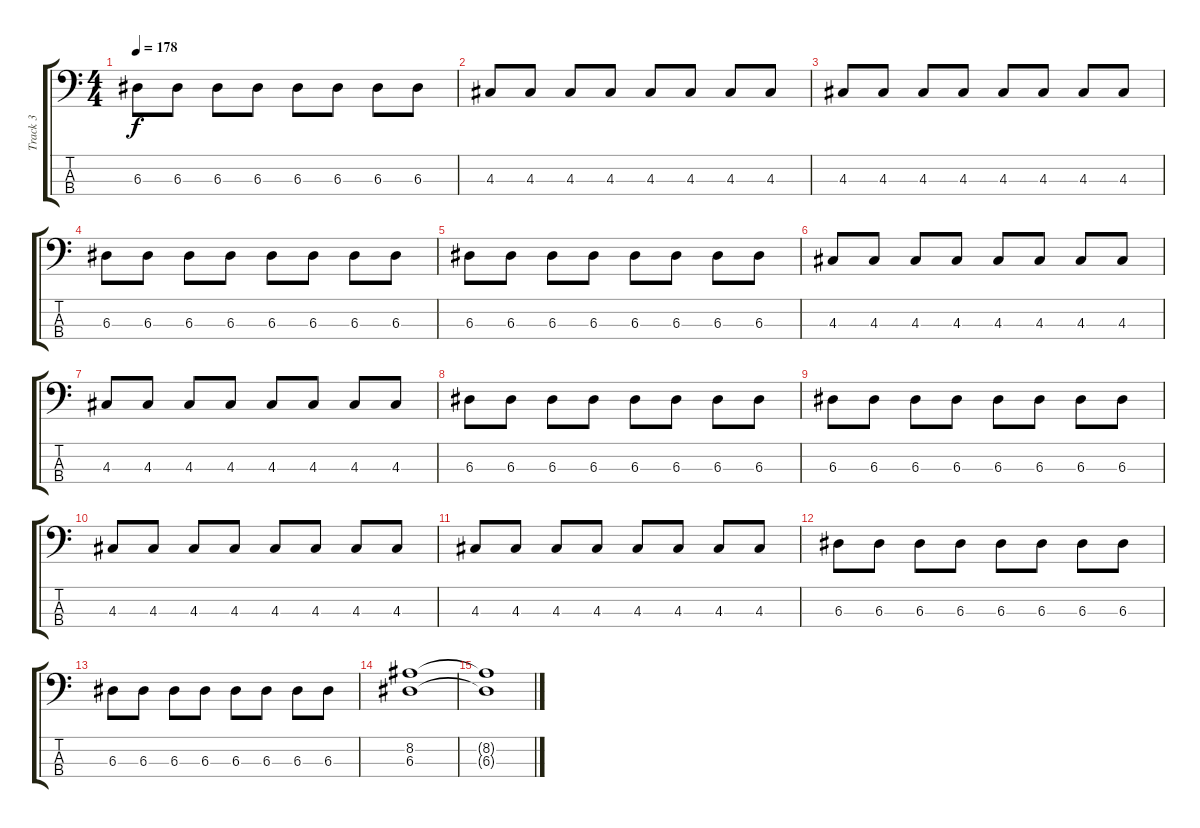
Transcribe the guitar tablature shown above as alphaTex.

\track ("Track 3" "Track 3") {instrument electricbassfinger}
\staff {score tabs}
\tuning (G2 D2 A1 E1) {hide}
\ts (4 4)
\tempo 178
\clef f4
\ks c
6.3.8{dy f} 6.3.8 6.3.8 6.3.8 6.3.8 6.3.8 6.3.8 6.3.8 |
4.3.8 4.3.8 4.3.8 4.3.8 4.3.8 4.3.8 4.3.8 4.3.8 |
4.3.8 4.3.8 4.3.8 4.3.8 4.3.8 4.3.8 4.3.8 4.3.8 |
6.3.8 6.3.8 6.3.8 6.3.8 6.3.8 6.3.8 6.3.8 6.3.8 |
6.3.8 6.3.8 6.3.8 6.3.8 6.3.8 6.3.8 6.3.8 6.3.8 |
4.3.8 4.3.8 4.3.8 4.3.8 4.3.8 4.3.8 4.3.8 4.3.8 |
4.3.8 4.3.8 4.3.8 4.3.8 4.3.8 4.3.8 4.3.8 4.3.8 |
6.3.8 6.3.8 6.3.8 6.3.8 6.3.8 6.3.8 6.3.8 6.3.8 |
6.3.8 6.3.8 6.3.8 6.3.8 6.3.8 6.3.8 6.3.8 6.3.8 |
4.3.8 4.3.8 4.3.8 4.3.8 4.3.8 4.3.8 4.3.8 4.3.8 |
4.3.8 4.3.8 4.3.8 4.3.8 4.3.8 4.3.8 4.3.8 4.3.8 |
6.3.8 6.3.8 6.3.8 6.3.8 6.3.8 6.3.8 6.3.8 6.3.8 |
6.3.8 6.3.8 6.3.8 6.3.8 6.3.8 6.3.8 6.3.8 6.3.8 |
(8.2 6.3).1 |
(8.2{t} 6.3{t}).1
